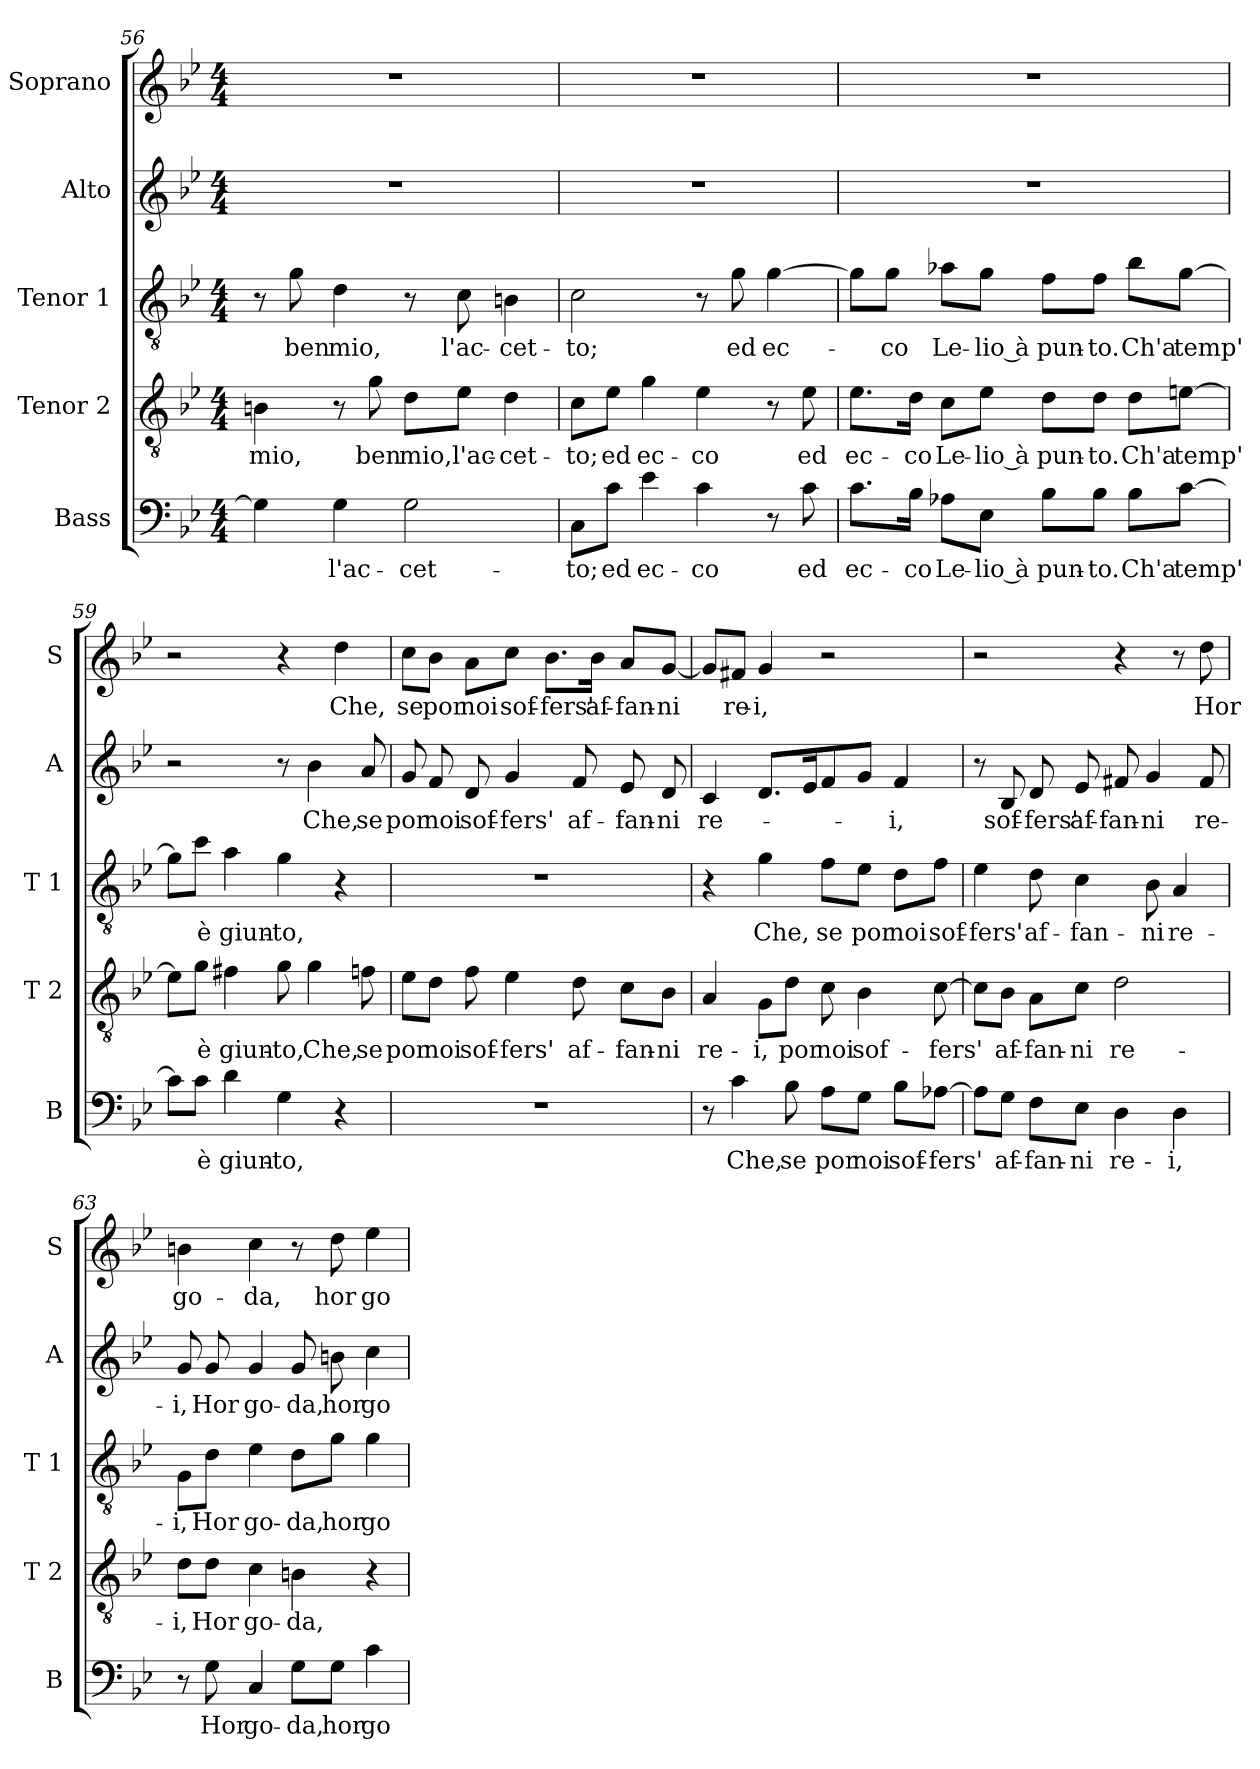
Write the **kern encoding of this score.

**kern	**text	**kern	**text	**kern	**text	**kern	**text	**kern	**text
*part5	*part5	*part4	*part4	*part3	*part3	*part2	*part2	*part1	*part1
*staff5	*staff5	*staff4	*staff4	*staff3	*staff3	*staff2	*staff2	*staff1	*staff1
*I"Bass	*	*I"Tenor 2	*	*I"Tenor 1	*	*I"Alto	*	*I"Soprano	*
*I'B	*	*I'T 2	*	*I'T 1	*	*I'A	*	*I'S	*
*clefF4	*	*clefGv2	*	*clefGv2	*	*clefG2	*	*clefG2	*
*k[b-e-]	*	*k[b-e-]	*	*k[b-e-]	*	*k[b-e-]	*	*k[b-e-]	*
*B-:	*	*B-:	*	*B-:	*	*B-:	*	*B-:	*
*M4/4	*	*M4/4	*	*M4/4	*	*M4/4	*	*M4/4	*
=56	=56	=56	=56	=56	=56	=56	=56	=56	=56
!	!	!	!LO:LY:b	!	!	!	!	!	!
4G\]	.	4Bn\	mio,	8r	.	1r	.	1r	.
!	!	!	!	!	!LO:LY:b	!	!	!	!
.	.	.	.	8g\	ben	.	.	.	.
!	!LO:LY:b	!	!	!	!LO:LY:b	!	!	!	!
4G\	l'ac-	8r	.	4d\	mio,	.	.	.	.
!	!	!	!LO:LY:b	!	!	!	!	!	!
.	.	8g\	ben	.	.	.	.	.	.
!	!LO:LY:b	!	!LO:LY:b	!	!	!	!	!	!
2G\	-cet-	8d\L	mio,	8r	.	.	.	.	.
!	!	!	!LO:LY:b	!	!LO:LY:b	!	!	!	!
.	.	8e-\J	l'ac-	8c\	l'ac-	.	.	.	.
!	!	!	!LO:LY:b	!	!LO:LY:b	!	!	!	!
.	.	4d\	-cet-	4Bn\	-cet-	.	.	.	.
!!LO:LB:g=z
=57	=57	=57	=57	=57	=57	=57	=57	=57	=57
!	!LO:LY:b	!	!LO:LY:b	!	!LO:LY:b	!	!	!	!
8C\L	-to;	8c\L	-to;	2c\	-to;	1r	.	1r	.
!	!LO:LY:b	!	!LO:LY:b	!	!	!	!	!	!
8c\J	ed	8e-\J	ed	.	.	.	.	.	.
!	!LO:LY:b	!	!LO:LY:b	!	!	!	!	!	!
4e-\	ec-	4g\	ec-	.	.	.	.	.	.
!	!LO:LY:b	!	!LO:LY:b	!	!	!	!	!	!
4c\	-co	4e-\	-co	8r	.	.	.	.	.
!	!	!	!	!	!LO:LY:b	!	!	!	!
.	.	.	.	8g\	ed	.	.	.	.
!	!	!	!	!	!LO:LY:b	!	!	!	!
8r	.	8r	.	[4g\	ec-	.	.	.	.
!	!LO:LY:b	!	!LO:LY:b	!	!	!	!	!	!
8c\	ed	8e-\	ed	.	.	.	.	.	.
=58	=58	=58	=58	=58	=58	=58	=58	=58	=58
!	!LO:LY:b	!	!LO:LY:b	!	!	!	!	!	!
8.c\L	ec-	8.e-\L	ec-	8g\L]	.	1r	.	1r	.
!	!	!	!	!	!LO:LY:b	!	!	!	!
.	.	.	.	8g\J	-co	.	.	.	.
!	!LO:LY:b	!	!LO:LY:b	!	!	!	!	!	!
16B-\Jk	-co	16d\Jk	-co	.	.	.	.	.	.
!	!LO:LY:b	!	!LO:LY:b	!	!LO:LY:b	!	!	!	!
8A-X\L	Le-	8c\L	Le-	8a-X\L	Le-	.	.	.	.
!	!LO:LY:b	!	!LO:LY:b	!	!LO:LY:b	!	!	!	!
8E-\J	-lio à	8e-\J	-lio à	8g\J	-lio à	.	.	.	.
!	!LO:LY:b	!	!LO:LY:b	!	!LO:LY:b	!	!	!	!
8B-\L	pun-	8d\L	pun-	8f\L	pun-	.	.	.	.
!	!LO:LY:b	!	!LO:LY:b	!	!LO:LY:b	!	!	!	!
8B-\J	-to.	8d\J	-to.	8f\J	-to.	.	.	.	.
!	!LO:LY:b	!	!LO:LY:b	!	!LO:LY:b	!	!	!	!
8B-\L	Ch'a	8d\L	Ch'a	8b-\L	Ch'a	.	.	.	.
!	!LO:LY:b	!	!LO:LY:b	!	!LO:LY:b	!	!	!	!
[8c\J	temp'	[8en\J	temp'	[8g\J	temp'	.	.	.	.
=59	=59	=59	=59	=59	=59	=59	=59	=59	=59
8c\L]	.	8e\L]	.	8g\L]	.	2r	.	2r	.
!	!LO:LY:b	!	!LO:LY:b	!	!LO:LY:b	!	!	!	!
8c\J	è	8g\J	è	8cc\J	è	.	.	.	.
!	!LO:LY:b	!	!LO:LY:b	!	!LO:LY:b	!	!	!	!
4d\	giun-	4f#X\	giun-	4a\	giun-	.	.	.	.
!	!LO:LY:b	!	!LO:LY:b	!	!LO:LY:b	!	!	!	!
4G\	-to,	8g\	-to,	4g\	-to,	8r	.	4r	.
!	!	!	!LO:LY:b	!	!	!	!LO:LY:b	!	!
.	.	4g\	Che,	.	.	4b-\	Che,	.	.
!	!	!	!	!	!	!	!	!	!LO:LY:b
4r	.	.	.	4r	.	.	.	4dd\	Che,
!	!	!	!LO:LY:b	!	!	!	!LO:LY:b	!	!
.	.	8fn\	se	.	.	8a/	se	.	.
=60	=60	=60	=60	=60	=60	=60	=60	=60	=60
!	!	!	!LO:LY:b	!	!	!	!LO:LY:b	!	!LO:LY:b
1r	.	8e-\L	por	1r	.	8g/	por	8cc\L	se
!	!	!	!LO:LY:b	!	!	!	!LO:LY:b	!	!LO:LY:b
.	.	8d\J	noi	.	.	8f/	noi	8b-\J	por
!	!	!	!LO:LY:b	!	!	!	!LO:LY:b	!	!LO:LY:b
.	.	8f\	sof-	.	.	8d/	sof-	8a\L	noi
!	!	!	!LO:LY:b	!	!	!	!LO:LY:b	!	!LO:LY:b
.	.	4e-\	-fers'	.	.	4g/	-fers'	8cc\J	sof-
!	!	!	!	!	!	!	!	!	!LO:LY:b
.	.	.	.	.	.	.	.	8.b-\L	-fers'
!	!	!	!LO:LY:b	!	!	!	!LO:LY:b	!	!
.	.	8d\	af-	.	.	8f/	af-	.	.
!	!	!	!	!	!	!	!	!	!LO:LY:b
.	.	.	.	.	.	.	.	16b-\Jk	af-
!	!	!	!LO:LY:b	!	!	!	!LO:LY:b	!	!LO:LY:b
.	.	8c\L	-fan-	.	.	8e-/	-fan-	8a/L	-fan-
!	!	!	!LO:LY:b	!	!	!	!LO:LY:b	!	!LO:LY:b
.	.	8B-\J	-ni	.	.	8d/	-ni	[8g/J	-ni
!!LO:LB:g=z
=61	=61	=61	=61	=61	=61	=61	=61	=61	=61
!	!	!	!LO:LY:b	!	!	!	!LO:LY:b	!	!
8r	.	4A/	re-	4r	.	4c/	re-	8g/L]	.
!	!LO:LY:b	!	!	!	!	!	!	!	!LO:LY:b
4c\	Che,	.	.	.	.	.	.	8f#X/J	re-
!	!	!	!LO:LY:b	!	!LO:LY:b	!	!	!	!LO:LY:b
.	.	8G\L	-i,	4g\	Che,	8.d/L	.	4g/	-i,
!	!LO:LY:b	!	!LO:LY:b	!	!	!	!	!	!
8B-\	se	8d\J	por	.	.	.	.	.	.
.	.	.	.	.	.	16e-/k	.	.	.
!	!LO:LY:b	!	!LO:LY:b	!	!LO:LY:b	!	!	!	!
8A\L	por	8c\	noi	8f\L	se	8f/	.	2r	.
!	!LO:LY:b	!	!LO:LY:b	!	!LO:LY:b	!	!	!	!
8G\J	noi	4B-\	sof-	8e-\J	por	8g/J	.	.	.
!	!LO:LY:b	!	!	!	!LO:LY:b	!	!LO:LY:b	!	!
8B-\L	sof-	.	.	8d\L	noi	4f/	-i,	.	.
!	!LO:LY:b	!	!LO:LY:b	!	!LO:LY:b	!	!	!	!
[8A-X\J	-fers'	[8c\	-fers'	8f\J	sof-	.	.	.	.
=62	=62	=62	=62	=62	=62	=62	=62	=62	=62
!	!	!	!	!	!LO:LY:b	!	!	!	!
8A-\L]	.	8c\L]	.	4e-\	-fers'	8r	.	2r	.
!	!LO:LY:b	!	!LO:LY:b	!	!	!	!LO:LY:b	!	!
8G\J	af-	8B-\J	af-	.	.	8B-/	sof-	.	.
!	!LO:LY:b	!	!LO:LY:b	!	!LO:LY:b	!	!LO:LY:b	!	!
8F\L	-fan-	8A\L	-fan-	8d\	af-	8d/	-fers'	.	.
!	!LO:LY:b	!	!LO:LY:b	!	!LO:LY:b	!	!LO:LY:b	!	!
8E-\J	-ni	8c\J	-ni	4c\	-fan-	8e-/	af-	.	.
!	!LO:LY:b	!	!LO:LY:b	!	!	!	!LO:LY:b	!	!
4D\	re-	2d\	re-	.	.	8f#X/	-fan-	4r	.
!	!	!	!	!	!LO:LY:b	!	!LO:LY:b	!	!
.	.	.	.	8B-\	-ni	4g/	-ni	.	.
!	!LO:LY:b	!	!	!	!LO:LY:b	!	!	!	!
4D\	-i,	.	.	4A/	re-	.	.	8r	.
!	!	!	!	!	!	!	!LO:LY:b	!	!LO:LY:b
.	.	.	.	.	.	8f#/	re-	8dd\	Hor
=63	=63	=63	=63	=63	=63	=63	=63	=63	=63
!	!	!	!LO:LY:b	!	!LO:LY:b	!	!LO:LY:b	!	!LO:LY:b
8r	.	8d\L	-i,	8G\L	-i,	8g/	-i,	4bn\	go-
!	!LO:LY:b	!	!LO:LY:b	!	!LO:LY:b	!	!LO:LY:b	!	!
8G\	Hor	8d\J	Hor	8d\J	Hor	8g/	Hor	.	.
!	!LO:LY:b	!	!LO:LY:b	!	!LO:LY:b	!	!LO:LY:b	!	!LO:LY:b
4C/	go-	4c\	go-	4e-\	go-	4g/	go-	4cc\	-da,
!	!LO:LY:b	!	!LO:LY:b	!	!LO:LY:b	!	!LO:LY:b	!	!
8G\L	-da,	4Bn\	-da,	8d\L	-da,	8g/	-da,	8r	.
!	!LO:LY:b	!	!	!	!LO:LY:b	!	!LO:LY:b	!	!LO:LY:b
8G\J	hor	.	.	8g\J	hor	8bn\	hor	8dd\	hor
!	!LO:LY:b	!	!	!	!LO:LY:b	!	!LO:LY:b	!	!LO:LY:b
4c\	go-	4r	.	4g\	go-	4cc\	go-	4ee-\	go-
=	=	=	=	=	=	=	=	=	=
*-	*-	*-	*-	*-	*-	*-	*-	*-	*-
